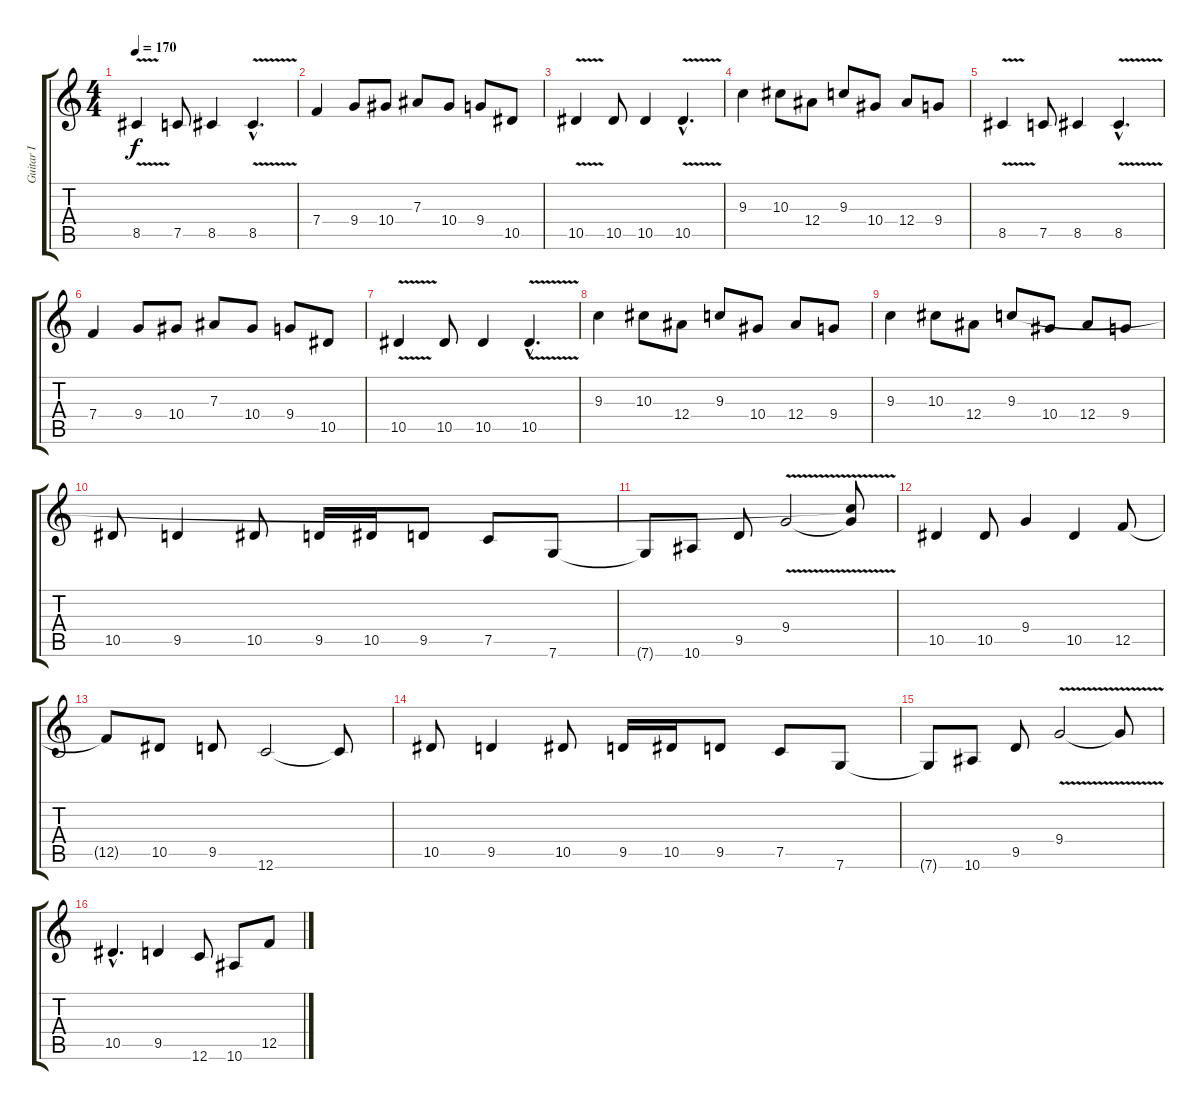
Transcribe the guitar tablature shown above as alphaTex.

\track ("Guitar I" "Guitar I") {instrument overdrivenguitar}
\staff {score tabs}
\tuning (C4 G3 Eb3 Bb2 F2 C2) {hide}
\ts (4 4)
\tempo 170
\clef g2
\ks c
8.5{v}.4{dy f} 7.5.8 8.5.4 8.5{v hac}.4{d} |
7.4.4 9.4.8 10.4.8 7.3.8 10.4.8 9.4.8 10.5.8 |
10.5{v}.4 10.5.8 10.5.4 10.5{v hac}.4{d} |
9.3.4 10.3.8 12.4.8 9.3.8 10.4.8 12.4.8 9.4.8 |
8.5{v}.4 7.5.8 8.5.4 8.5{v hac}.4{d} |
7.4.4 9.4.8 10.4.8 7.3.8 10.4.8 9.4.8 10.5.8 |
10.5{v}.4 10.5.8 10.5.4 10.5{v hac}.4{d} |
9.3.4 10.3.8 12.4.8 9.3.8 10.4.8 12.4.8 9.4.8 |
9.3.4 10.3.8 12.4.8 9.3.8 10.4.8 12.4.8 9.4.8 |
10.5.8 9.5.4 10.5.8 9.5.16 10.5.16 9.5.8 7.5.8 7.6.8 |
7.6{t}.8 10.6.8 9.5.8 9.4{v}.2 (9.3{t} 9.4{t}).8 |
10.5.4 10.5.8 9.4.4 10.5.4 12.5.8 |
12.5{t}.8 10.5.8 9.5.8 12.6.2 12.6{t}.8 |
10.5.8 9.5.4 10.5.8 9.5.16 10.5.16 9.5.8 7.5.8 7.6.8 |
7.6{t}.8 10.6.8 9.5.8 9.4{v}.2 9.4{t}.8 |
10.5{hac}.4{d} 9.5.4 12.6.8 10.6.8 12.5.8
